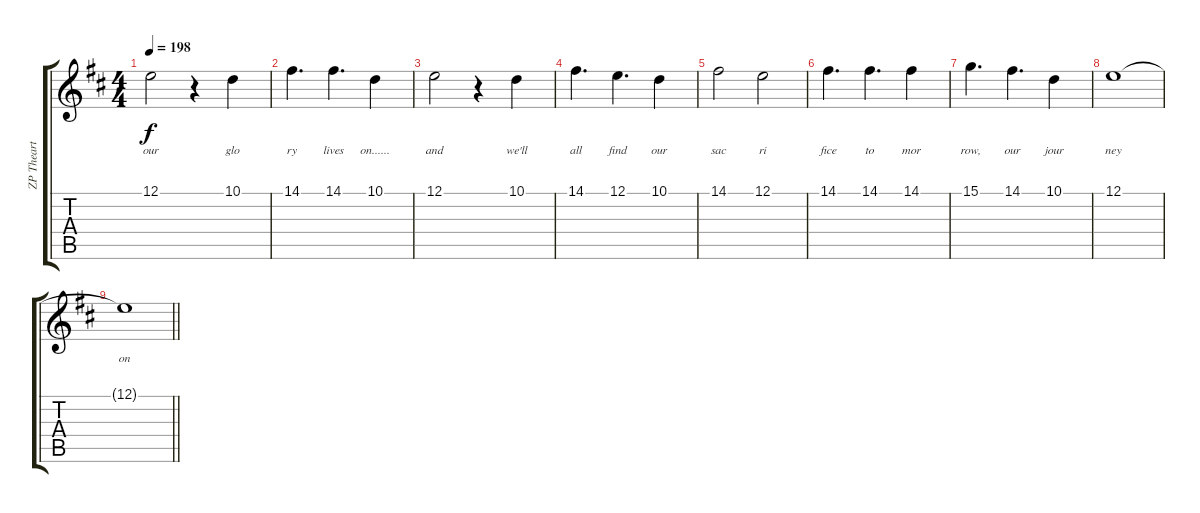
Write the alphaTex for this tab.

\track ("ZP Theart" "ZP Theart") {instrument lead2sawtooth}
\staff {score tabs}
\tuning (E4 B3 G3 D3 A2 E2) {hide}
\ts (4 4)
\tempo 198
\clef g2
\ks bminor
12.1.2{lyrics (0 "our") lyrics (1 "") lyrics (2 "") lyrics (3 "") lyrics (4 "") dy f} r.4 10.1.4{lyrics (0 "glo") lyrics (1 "") lyrics (2 "") lyrics (3 "") lyrics (4 "")} |
14.1.4{d lyrics (0 "ry") lyrics (1 "") lyrics (2 "") lyrics (3 "") lyrics (4 "")} 14.1.4{d lyrics (0 "lives") lyrics (1 "") lyrics (2 "") lyrics (3 "") lyrics (4 "")} 10.1.4{lyrics (0 "on......") lyrics (1 "") lyrics (2 "") lyrics (3 "") lyrics (4 "")} |
12.1.2{lyrics (0 "and") lyrics (1 "") lyrics (2 "") lyrics (3 "") lyrics (4 "")} r.4 10.1.4{lyrics (0 "we'll") lyrics (1 "") lyrics (2 "") lyrics (3 "") lyrics (4 "")} |
14.1.4{d lyrics (0 "all") lyrics (1 "") lyrics (2 "") lyrics (3 "") lyrics (4 "")} 12.1.4{d lyrics (0 "find") lyrics (1 "") lyrics (2 "") lyrics (3 "") lyrics (4 "")} 10.1.4{lyrics (0 "our") lyrics (1 "") lyrics (2 "") lyrics (3 "") lyrics (4 "")} |
14.1.2{lyrics (0 "sac") lyrics (1 "") lyrics (2 "") lyrics (3 "") lyrics (4 "")} 12.1.2{lyrics (0 "ri") lyrics (1 "") lyrics (2 "") lyrics (3 "") lyrics (4 "")} |
14.1.4{d lyrics (0 "fice") lyrics (1 "") lyrics (2 "") lyrics (3 "") lyrics (4 "")} 14.1.4{d lyrics (0 "to") lyrics (1 "") lyrics (2 "") lyrics (3 "") lyrics (4 "")} 14.1.4{lyrics (0 "mor") lyrics (1 "") lyrics (2 "") lyrics (3 "") lyrics (4 "")} |
15.1.4{d lyrics (0 "row,") lyrics (1 "") lyrics (2 "") lyrics (3 "") lyrics (4 "")} 14.1.4{d lyrics (0 "our") lyrics (1 "") lyrics (2 "") lyrics (3 "") lyrics (4 "")} 10.1.4{lyrics (0 "jour") lyrics (1 "") lyrics (2 "") lyrics (3 "") lyrics (4 "")} |
12.1.1{lyrics (0 "ney") lyrics (1 "") lyrics (2 "") lyrics (3 "") lyrics (4 "")} |
\barLineRight lightlight
12.1{t}.1{lyrics (0 "on") lyrics (1 "") lyrics (2 "") lyrics (3 "") lyrics (4 "")}
